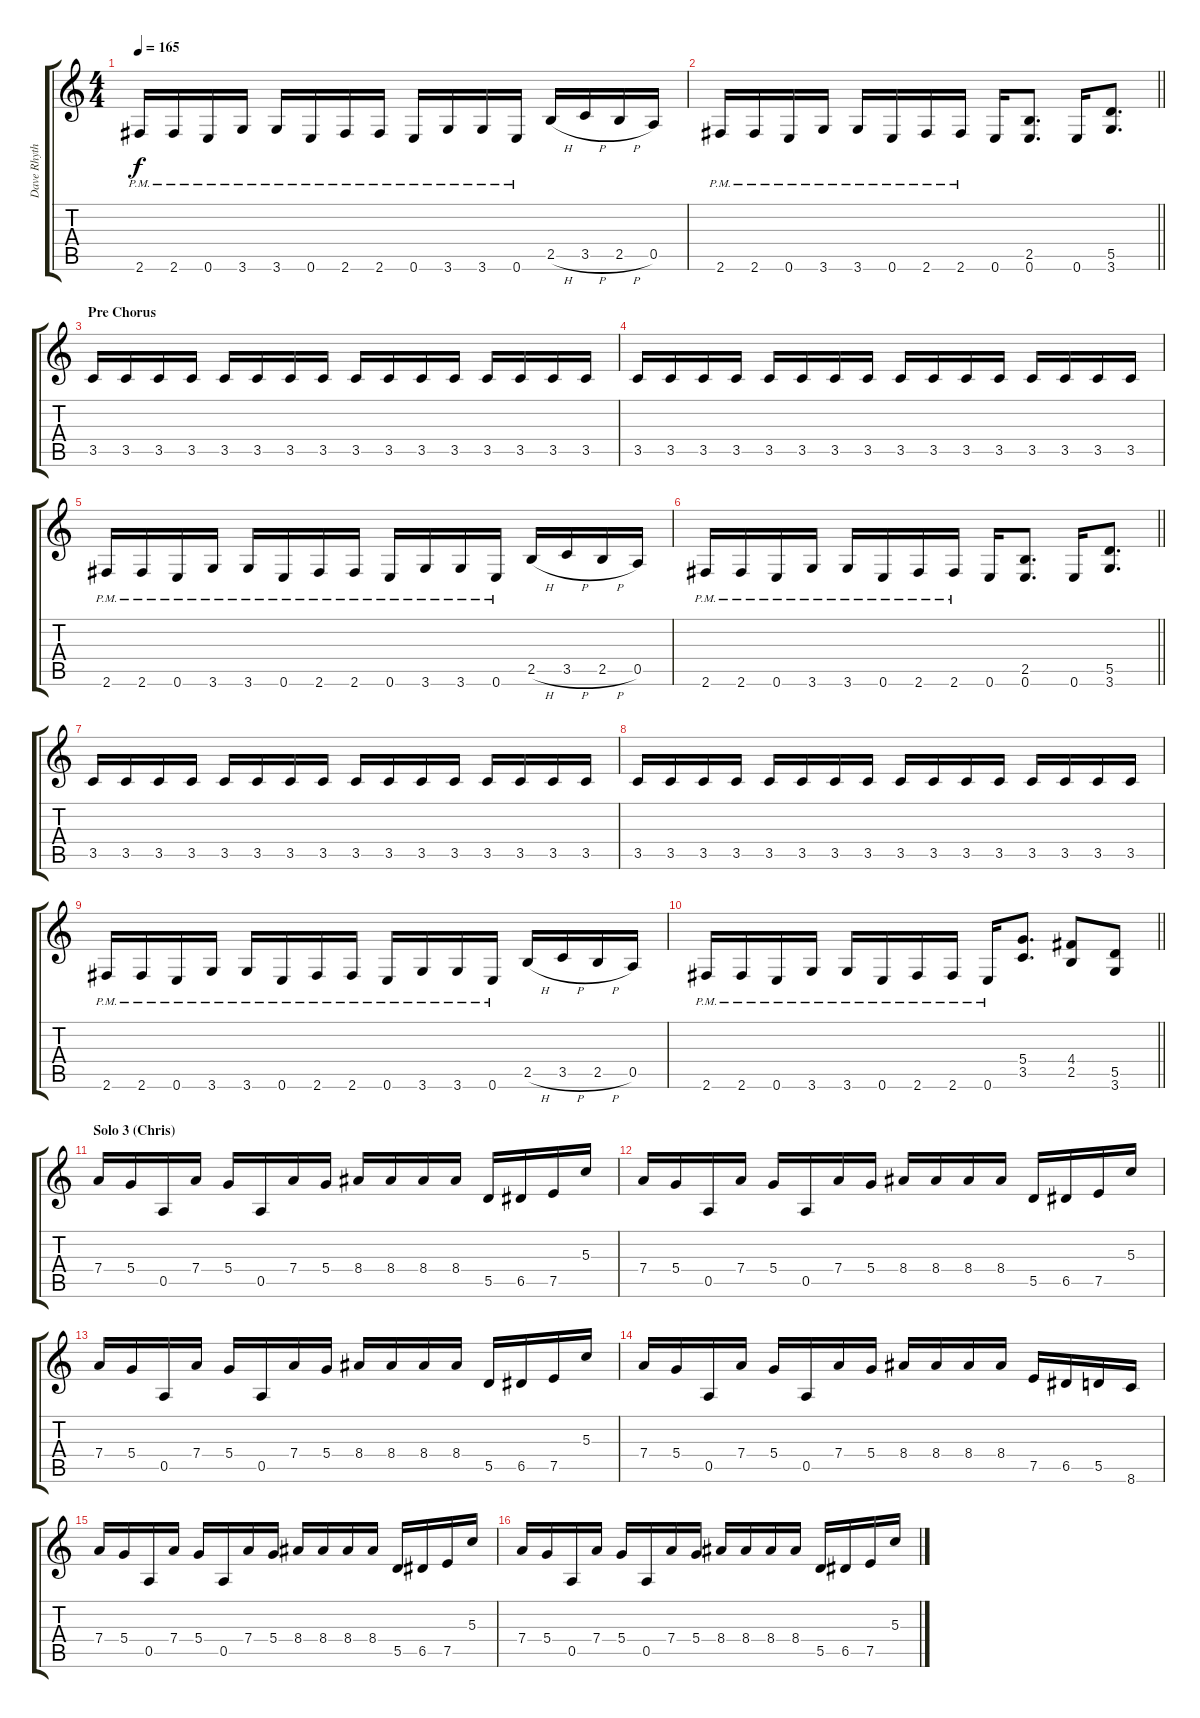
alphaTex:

\track ("Dave Rhythm" "Dave Rhyth") {instrument distortionguitar}
\staff {score tabs}
\tuning (E4 B3 G3 D3 A2 E2) {hide}
\ts (4 4)
\tempo 165
\clef g2
\ks c
2.6{pm}.16{dy f} 2.6{pm}.16 0.6{pm}.16 3.6{pm}.16 3.6{pm}.16 0.6{pm}.16 2.6{pm}.16 2.6{pm}.16 0.6{pm}.16 3.6{pm}.16 3.6{pm}.16 0.6{pm}.16 2.5{h}.16 3.5{h}.16 2.5{h}.16 0.5.16 |
\barLineRight lightlight
2.6{pm}.16 2.6{pm}.16 0.6{pm}.16 3.6{pm}.16 3.6{pm}.16 0.6{pm}.16 2.6{pm}.16 2.6{pm}.16 0.6.16 (2.5 0.6).8{d} 0.6.16 (5.5 3.6).8{d} |
\section ("" "Pre Chorus")
3.5.16 3.5.16 3.5.16 3.5.16 3.5.16 3.5.16 3.5.16 3.5.16 3.5.16 3.5.16 3.5.16 3.5.16 3.5.16 3.5.16 3.5.16 3.5.16 |
3.5.16 3.5.16 3.5.16 3.5.16 3.5.16 3.5.16 3.5.16 3.5.16 3.5.16 3.5.16 3.5.16 3.5.16 3.5.16 3.5.16 3.5.16 3.5.16 |
2.6{pm}.16 2.6{pm}.16 0.6{pm}.16 3.6{pm}.16 3.6{pm}.16 0.6{pm}.16 2.6{pm}.16 2.6{pm}.16 0.6{pm}.16 3.6{pm}.16 3.6{pm}.16 0.6{pm}.16 2.5{h}.16 3.5{h}.16 2.5{h}.16 0.5.16 |
\barLineRight lightlight
2.6{pm}.16 2.6{pm}.16 0.6{pm}.16 3.6{pm}.16 3.6{pm}.16 0.6{pm}.16 2.6{pm}.16 2.6{pm}.16 0.6.16 (2.5 0.6).8{d} 0.6.16 (5.5 3.6).8{d} |
3.5.16 3.5.16 3.5.16 3.5.16 3.5.16 3.5.16 3.5.16 3.5.16 3.5.16 3.5.16 3.5.16 3.5.16 3.5.16 3.5.16 3.5.16 3.5.16 |
3.5.16 3.5.16 3.5.16 3.5.16 3.5.16 3.5.16 3.5.16 3.5.16 3.5.16 3.5.16 3.5.16 3.5.16 3.5.16 3.5.16 3.5.16 3.5.16 |
2.6{pm}.16 2.6{pm}.16 0.6{pm}.16 3.6{pm}.16 3.6{pm}.16 0.6{pm}.16 2.6{pm}.16 2.6{pm}.16 0.6{pm}.16 3.6{pm}.16 3.6{pm}.16 0.6{pm}.16 2.5{h}.16 3.5{h}.16 2.5{h}.16 0.5.16 |
\barLineRight lightlight
2.6{pm}.16 2.6{pm}.16 0.6{pm}.16 3.6{pm}.16 3.6{pm}.16 0.6{pm}.16 2.6{pm}.16 2.6{pm}.16 0.6{pm}.16 (5.4 3.5).8{d} (4.4 2.5).8 (5.5 3.6).8 |
\section ("" "Solo 3 (Chris)")
7.4.16{volume 10} 5.4.16 0.5.16 7.4.16 5.4.16 0.5.16 7.4.16 5.4.16 8.4.16 8.4.16 8.4.16 8.4.16 5.5.16 6.5.16 7.5.16 5.3.16 |
7.4.16 5.4.16 0.5.16 7.4.16 5.4.16 0.5.16 7.4.16 5.4.16 8.4.16 8.4.16 8.4.16 8.4.16 5.5.16 6.5.16 7.5.16 5.3.16 |
7.4.16 5.4.16 0.5.16 7.4.16 5.4.16 0.5.16 7.4.16 5.4.16 8.4.16 8.4.16 8.4.16 8.4.16 5.5.16 6.5.16 7.5.16 5.3.16 |
7.4.16 5.4.16 0.5.16 7.4.16 5.4.16 0.5.16 7.4.16 5.4.16 8.4.16 8.4.16 8.4.16 8.4.16 7.5.16 6.5.16 5.5.16 8.6.16 |
7.4.16 5.4.16 0.5.16 7.4.16 5.4.16 0.5.16 7.4.16 5.4.16 8.4.16 8.4.16 8.4.16 8.4.16 5.5.16 6.5.16 7.5.16 5.3.16 |
7.4.16 5.4.16 0.5.16 7.4.16 5.4.16 0.5.16 7.4.16 5.4.16 8.4.16 8.4.16 8.4.16 8.4.16 5.5.16 6.5.16 7.5.16 5.3.16
